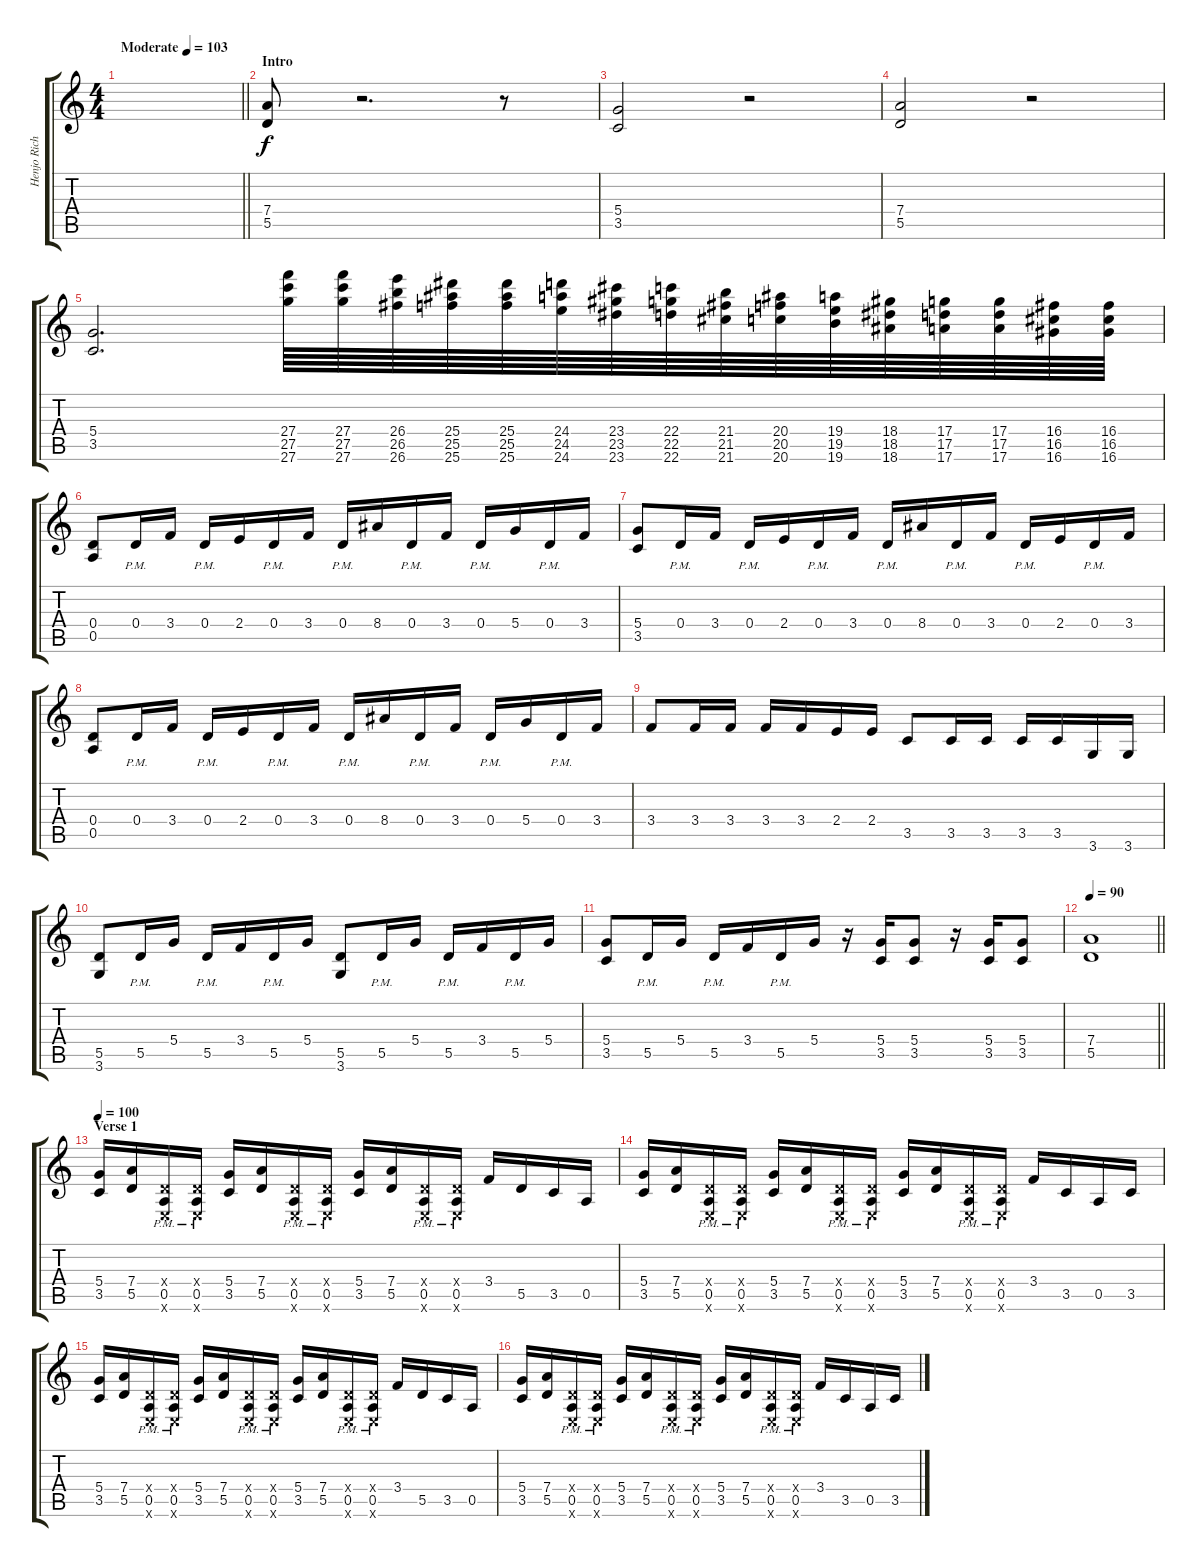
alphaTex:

\track ("Henjo Richter" "Henjo Rich") {instrument distortionguitar}
\staff {score tabs}
\tuning (E4 B3 G3 D3 A2 E2) {hide}
\ts (4 4)
\tempo (103 "Moderate")
\clef g2
\barLineRight lightlight
\ks c
|
\section ("" "Intro")
(7.4 5.5).8 r.2{d} r.8 |
(5.4 3.5).2 r.2 |
(7.4 5.5).2 r.2 |
(5.4 3.5).2{d} (27.4 27.5 27.6).64 (27.4 27.5 27.6).64 (26.4 26.5 26.6).64 (25.4 25.5 25.6).64 (25.4 25.5 25.6).64 (24.4 24.5 24.6).64 (23.4 23.5 23.6).64 (22.4 22.5 22.6).64 (21.4 21.5 21.6).64 (20.4 20.5 20.6).64 (19.4 19.5 19.6).64 (18.4 18.5 18.6).64 (17.4 17.5 17.6).64 (17.4 17.5 17.6).64 (16.4 16.5 16.6).64 (16.4 16.5 16.6).64 |
(0.4 0.5).8 0.4{pm}.16 3.4.16 0.4{pm}.16 2.4.16 0.4{pm}.16 3.4.16 0.4{pm}.16 8.4.16 0.4{pm}.16 3.4.16 0.4{pm}.16 5.4.16 0.4{pm}.16 3.4.16 |
(5.4 3.5).8 0.4{pm}.16 3.4.16 0.4{pm}.16 2.4.16 0.4{pm}.16 3.4.16 0.4{pm}.16 8.4.16 0.4{pm}.16 3.4.16 0.4{pm}.16 2.4.16 0.4{pm}.16 3.4.16 |
(0.4 0.5).8 0.4{pm}.16 3.4.16 0.4{pm}.16 2.4.16 0.4{pm}.16 3.4.16 0.4{pm}.16 8.4.16 0.4{pm}.16 3.4.16 0.4{pm}.16 5.4.16 0.4{pm}.16 3.4.16 |
3.4.8 3.4.16 3.4.16 3.4.16 3.4.16 2.4.16 2.4.16 3.5.8 3.5.16 3.5.16 3.5.16 3.5.16 3.6.16 3.6.16 |
(5.5 3.6).8 5.5{pm}.16 5.4.16 5.5{pm}.16 3.4.16 5.5{pm}.16 5.4.16 (5.5 3.6).8 5.5{pm}.16 5.4.16 5.5{pm}.16 3.4.16 5.5{pm}.16 5.4.16 |
(5.4 3.5).8 5.5{pm}.16 5.4.16 5.5{pm}.16 3.4.16 5.5{pm}.16 5.4.16 r.16 (5.4 3.5).16 (5.4 3.5).8 r.16 (5.4 3.5).16 (5.4 3.5).8 |
\tempo 90
\barLineRight lightlight
(7.4 5.5).1 |
\section ("" "Verse 1")
\tempo 100
(5.4 3.5).16{balance 8} (7.4 5.5).16 (0.4{x} 0.5{pm} 0.6{x}).16 (0.4{x} 0.5{pm} 0.6{x}).16 (5.4 3.5).16 (7.4 5.5).16 (0.4{x} 0.5{pm} 0.6{x}).16 (0.4{x} 0.5{pm} 0.6{x}).16 (5.4 3.5).16 (7.4 5.5).16 (0.4{x} 0.5{pm} 0.6{x}).16 (0.4{x} 0.5{pm} 0.6{x}).16 3.4.16 5.5.16 3.5.16 0.5.16 |
(5.4 3.5).16 (7.4 5.5).16 (0.4{x} 0.5{pm} 0.6{x}).16 (0.4{x} 0.5{pm} 0.6{x}).16 (5.4 3.5).16 (7.4 5.5).16 (0.4{x} 0.5{pm} 0.6{x}).16 (0.4{x} 0.5{pm} 0.6{x}).16 (5.4 3.5).16 (7.4 5.5).16 (0.4{x} 0.5{pm} 0.6{x}).16 (0.4{x} 0.5{pm} 0.6{x}).16 3.4.16 3.5.16 0.5.16 3.5.16 |
(5.4 3.5).16 (7.4 5.5).16 (0.4{x} 0.5{pm} 0.6{x}).16 (0.4{x} 0.5{pm} 0.6{x}).16 (5.4 3.5).16 (7.4 5.5).16 (0.4{x} 0.5{pm} 0.6{x}).16 (0.4{x} 0.5{pm} 0.6{x}).16 (5.4 3.5).16 (7.4 5.5).16 (0.4{x} 0.5{pm} 0.6{x}).16 (0.4{x} 0.5{pm} 0.6{x}).16 3.4.16 5.5.16 3.5.16 0.5.16 |
(5.4 3.5).16 (7.4 5.5).16 (0.4{x} 0.5{pm} 0.6{x}).16 (0.4{x} 0.5{pm} 0.6{x}).16 (5.4 3.5).16 (7.4 5.5).16 (0.4{x} 0.5{pm} 0.6{x}).16 (0.4{x} 0.5{pm} 0.6{x}).16 (5.4 3.5).16 (7.4 5.5).16 (0.4{x} 0.5{pm} 0.6{x}).16 (0.4{x} 0.5{pm} 0.6{x}).16 3.4.16 3.5.16 0.5.16 3.5.16
